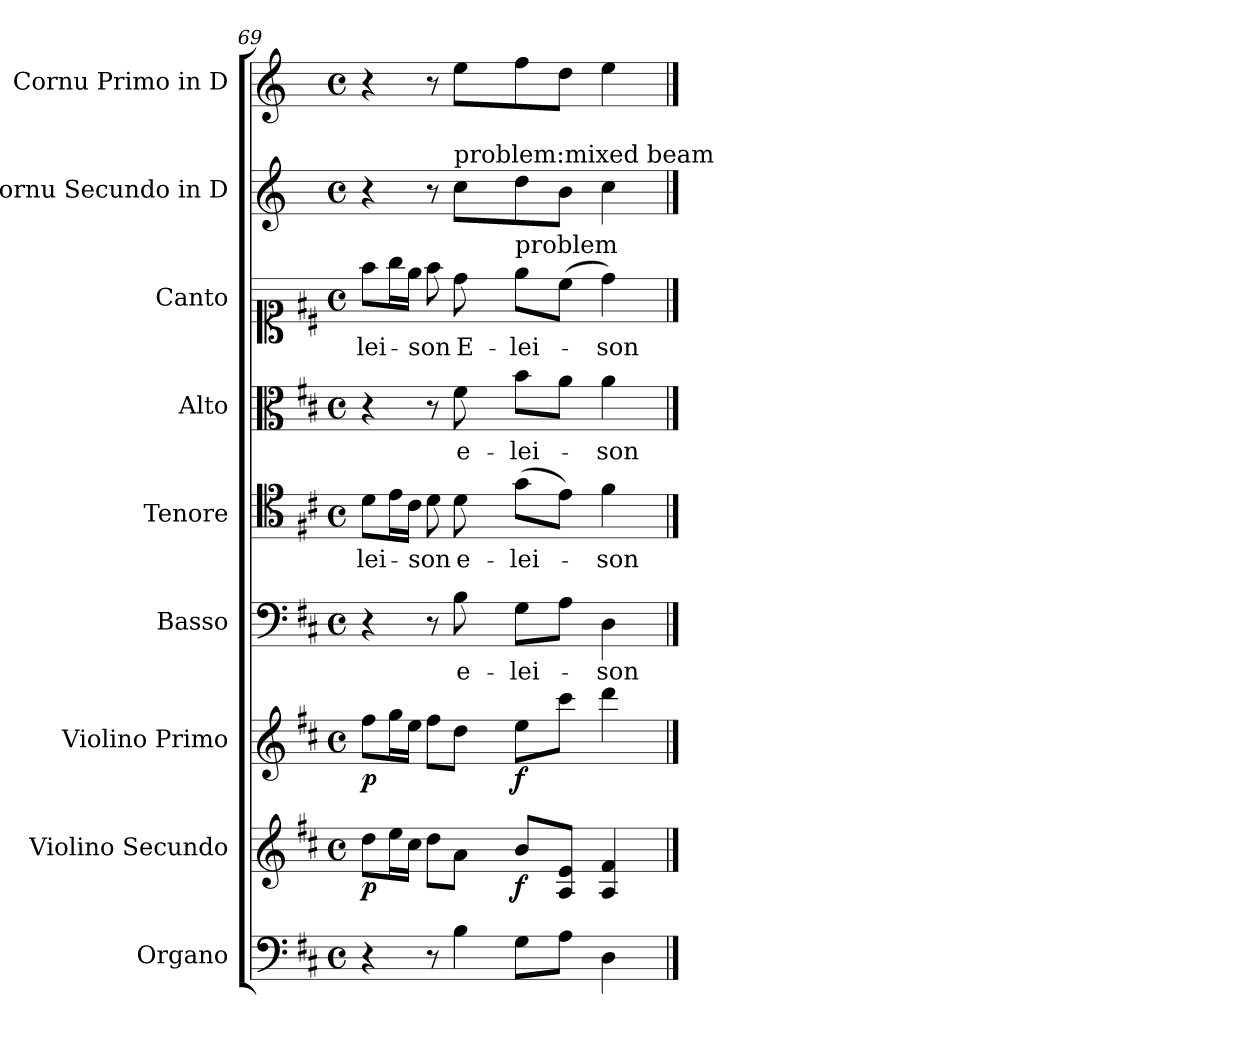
**kern	**kern	**dynam	**kern	**dynam	**kern	**text	**kern	**text	**kern	**text	**kern	**text	**kern	**kern
*part9	*part8	*part8	*part7	*part7	*part6	*part6	*part5	*part5	*part4	*part4	*part3	*part3	*part2	*part1
*staff9	*staff8	*staff8	*staff7	*staff7	*staff6	*staff6	*staff5	*staff5	*staff4	*staff4	*staff3	*staff3	*staff2	*staff1
*I"Organo	*I"Violino Secundo	*	*I"Violino Primo	*	*I"Basso	*	*I"Tenore	*	*I"Alto	*	*I"Canto	*	*I"Cornu Secundo in D	*I"Cornu Primo in D
*I'Org	*	*	*I'Vn I	*	*I'B	*	*I'T	*	*I'A	*	*I'C	*	*	*I'Cor I
*clefF4	*clefG2	*	*clefG2	*	*clefF4	*	*clefC4	*	*clefC3	*	*clefC1	*	*clefG2	*clefG2
*	*	*	*	*	*	*	*	*	*	*	*	*	*ITrd6c10	*ITrd6c10
*k[f#c#]	*k[f#c#]	*	*k[f#c#]	*	*k[f#c#]	*	*k[f#c#]	*	*k[f#c#]	*	*k[f#c#]	*	*k[f#c#]	*k[f#c#]
*M4/4	*M4/4	*	*M4/4	*	*M4/4	*	*M4/4	*	*M4/4	*	*M4/4	*	*M4/4	*M4/4
*met(c)	*met(c)	*	*met(c)	*	*met(c)	*	*met(c)	*	*met(c)	*	*met(c)	*	*met(c)	*met(c)
=69	=69	=69	=69	=69	=69	=69	=69	=69	=69	=69	=69	=69	=69	=69
4r	8dd\L	p	8ff#\L	p	4r	.	8d\L	-lei-	4r	.	8ff#\L	-lei-	4r	4r
.	16ee\L	.	16gg\L	.	.	.	16e\L	.	.	.	16gg\L	.	.	.
.	16cc#\JJ	.	16ee\JJ	.	.	.	16c#\JJ	.	.	.	16ee\JJ	.	.	.
8r	8dd\L	.	8ff#\L	.	8r	.	8d\	-son	8r	.	8ff#\	-son	8r	8r
!	!	!	!	!	!	!	!	!	!	!	!	!	!LO:TX:a:t=problem&colon;mixed beam	!
!LO:N:vis=4	!	!	!	!	!	!	!	!	!	!	!	!	!	!
8B\	8a\J	.	8dd\J	.	8B\	e-	8d\	e-	8f#\	e-	8dd\	E-	8d\L	8f#\L
!	!	!	!	!	!	!	!	!	!	!	!LO:TX:a:t=problem	!	!	!
8G\L	8b/L	f	8ee\L	f	8G\L	-lei-	(8g\L	-lei-	8b\L	-lei-	8ee\L	-lei-	8e\	8g\
8A\J	8A/ 8e/J	.	8ccc#\J	.	8A\J	.	8e\J)	.	8a\J	.	(8cc#\J	.	8c#/J	8e\J
4D\	4A/ 4f#/	.	4ddd\	.	4D\	-son	4f#\	-son	4a\	-son	4dd\)	-son	4d\	4f#\
==	==	==	==	==	==	==	==	==	==	==	==	==	==	==
*-	*-	*-	*-	*-	*-	*-	*-	*-	*-	*-	*-	*-	*-	*-
